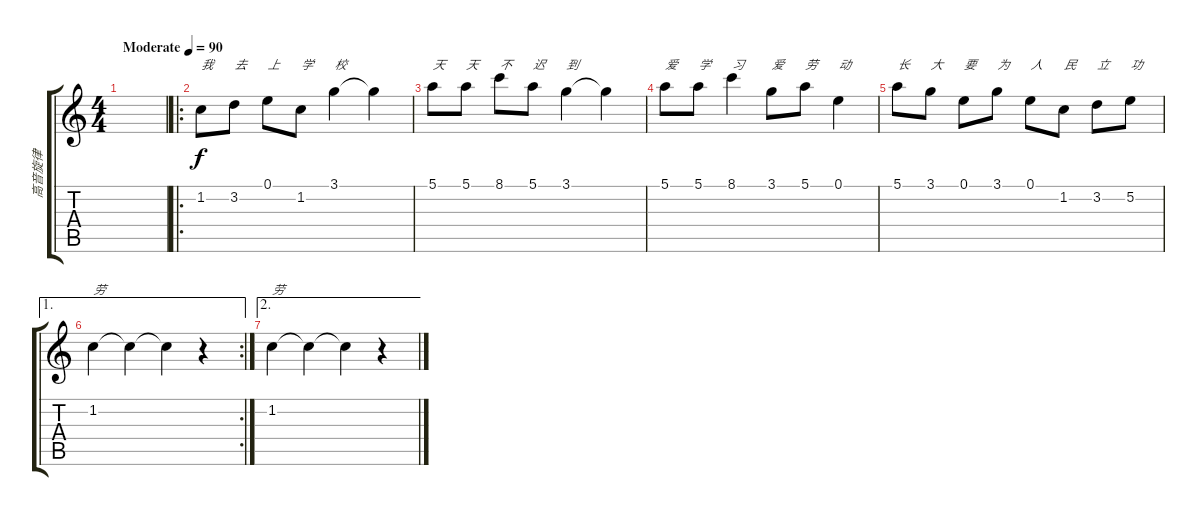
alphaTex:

\track ("高音旋律" "高音旋律") {instrument fretlessbass}
\staff {score tabs}
\tuning (E4 B3 G3 D3 A2 E2) {hide}
\ts (4 4)
\tempo (90 "Moderate")
\clef g2
\ks c
|
\ro
1.2.8{txt "我"} 3.2.8{txt "去"} 0.1.8{txt "上"} 1.2.8{txt "学"} 3.1.4{txt "校"} 3.1{t}.4 |
5.1.8{txt "天"} 5.1.8{txt "天"} 8.1.8{txt "不"} 5.1.8{txt "迟"} 3.1.4{txt "到"} 3.1{t}.4 |
5.1.8{txt "爱"} 5.1.8{txt "学"} 8.1.4{txt "习"} 3.1.8{txt "爱"} 5.1.8{txt "劳"} 0.1.4{txt "动"} |
5.1.8{txt "长"} 3.1.8{txt "大"} 0.1.8{txt "要"} 3.1.8{txt "为"} 0.1.8{txt "人"} 1.2.8{txt "民"} 3.2.8{txt "立"} 5.2.8{txt "功"} |
\ae 1
\rc 2
1.2.4{txt "劳"} 1.2{t}.4 1.2{t}.4 r.4 |
\ae 2
1.2.4{txt "劳"} 1.2{t}.4 1.2{t}.4 r.4
